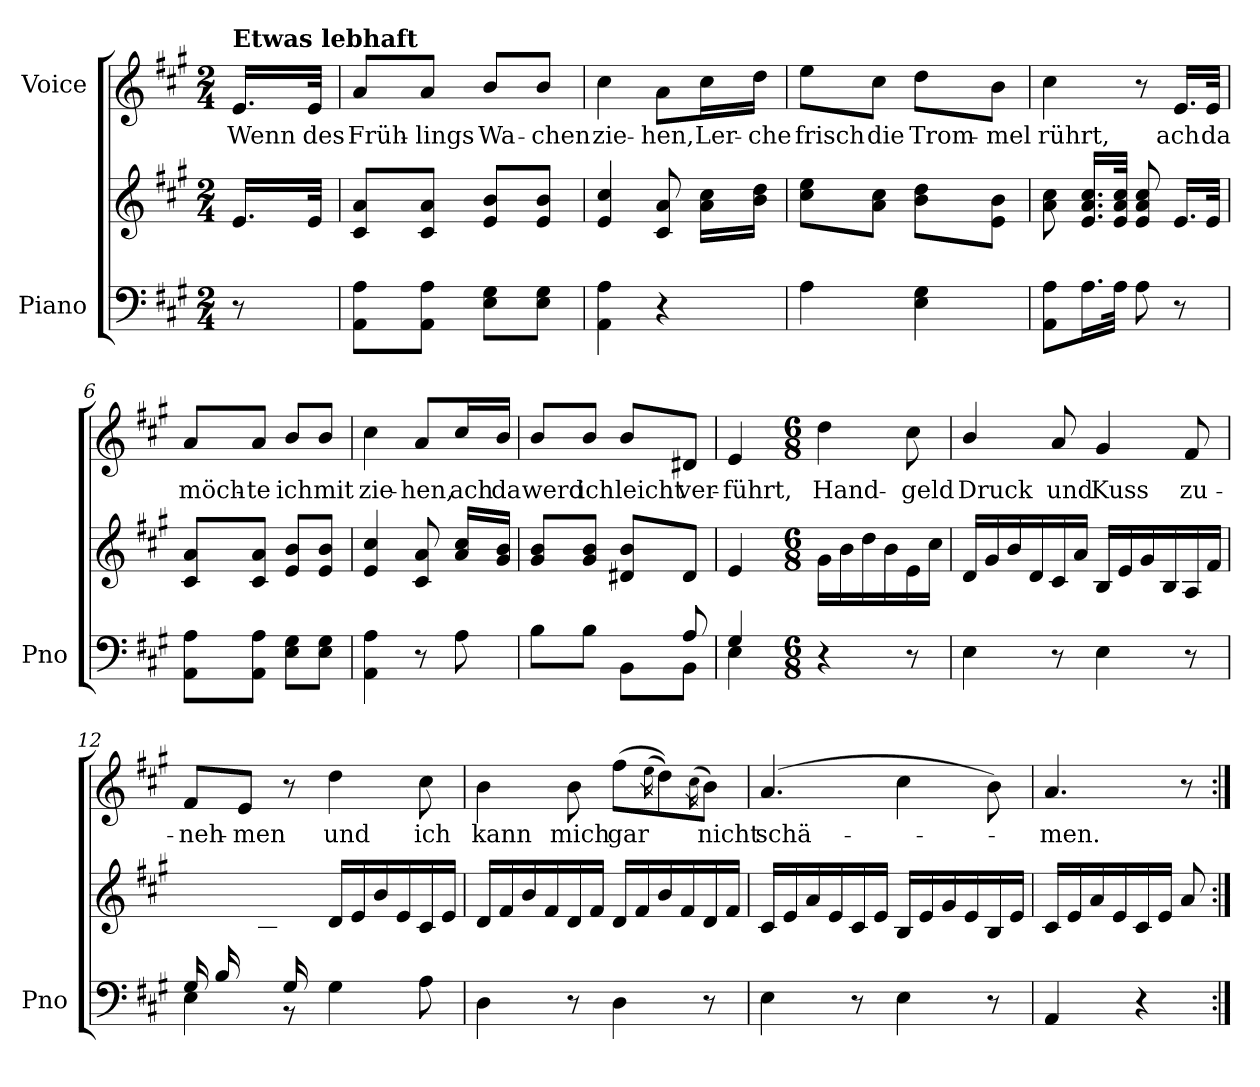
**kern	**kern	**kern	**text
*part2	*part2	*part1	*part1
*staff3	*staff2	*staff1	*staff1
*I"Piano	*	*I"Voice	*
*I'Pno	*	*	*
*clefF4	*clefG2	*clefG2	*
*k[f#c#g#]	*k[f#c#g#]	*k[f#c#g#]	*
*M2/4	*M2/4	*M2/4	*
=1	=1	=1	=1
!	!	!LO:TX:a:B:t=Etwas lebhaft	!
8r	16.e/LL	16.e/LL	Wenn
.	32e/JJk	32e/JJk	des
=2	=2	=2	=2
8AA\ 8A\L	8c#/ 8a/L	8a/L	Früh-
8AA\ 8A\J	8c#/ 8a/J	8a/J	-lings
8E\ 8G#\L	8e/ 8b/L	8b/L	Wa-
8E\ 8G#\J	8e/ 8b/J	8b/J	-chen
=3	=3	=3	=3
4AA\ 4A\	4e/ 4cc#/	4cc#\	zie-
4r	8c#/ 8a/	8a\L	-hen,
.	16a\ 16cc#\LL	16cc#\L	Ler-
.	16b\ 16dd\JJ	16dd\JJ	-che
=4	=4	=4	=4
4A\	8cc#\ 8ee\L	8ee\L	frisch
.	8a\ 8cc#\J	8cc#\J	die
4E\ 4G#\	8b\ 8dd\L	8dd\L	Trom-
.	8e\ 8b\J	8b\J	-mel
=5	=5	=5	=5
8AA\ 8A\L	8a\ 8cc#\	4cc#\	rührt,
16.A\L	16.e/ 16.a/ 16.cc#/LL	.	.
32A\JJk	32e/ 32a/ 32cc#/JJk	.	.
8A\	8e/ 8a/ 8cc#/	8r	.
8r	16.e/LL	16.e/LL	ach
.	32e/JJk	32e/JJk	da
=6	=6	=6	=6
8AA\ 8A\L	8c#/ 8a/L	8a/L	möch-
8AA\ 8A\J	8c#/ 8a/J	8a/J	-te
8E\ 8G#\L	8e/ 8b/L	8b/L	ich
8E\ 8G#\J	8e/ 8b/J	8b/J	mit
=7	=7	=7	=7
4AA\ 4A\	4e/ 4cc#/	4cc#\	zie-
8r	8c#/ 8a/	8a/L	-hen,
8A\	16a/ 16cc#/LL	16cc#/L	ach
.	16g#/ 16b/JJ	16b/JJ	da
=8	=8	=8	=8
*^	*	*	*
8B\L	4ryy	8g#/ 8b/L	8b/L	werd
8B\J	.	8g#/ 8b/J	8b/J	ich
8BB\L	8ryy	8d#X/ 8b/L	8b/L	leicht
8BB\J	8A/	8d#/J	8d#X/J	ver-
=9	=9	=9	=9	=9
4E\	4G#/	4e/	4e/	-führt,
*v	*v	*	*	*
=10-	=10-	=10-	=10-
*M6/8	*M6/8	*M6/8	*
4r	16g#\LL	4dd\	Hand-
.	16b\	.	.
.	16dd\	.	.
.	16b\	.	.
8r	16e\	8cc#\	-geld
.	16cc#\JJ	.	.
=11	=11	=11	=11
4E\	16d/LL	4b/	Druck
.	16g#/	.	.
.	16b/	.	.
.	16d/	.	.
8r	16c#/	8a/	und
.	16a/JJ	.	.
4E\	16B/LL	4g#/	Kuss
.	16e/	.	.
.	16g#/	.	.
.	16B/	.	.
8r	16A/	8f#/	zu-
.	16f#/JJ	.	.
=12	=12	=12	=12
*^	*	*	*
16G#/LL	4E\	8ryy	8f#/L	-neh-
16B/	.	.	.	.
8ryy	.	16e/	8e/J	-men
.	.	16B/JJ	.	.
16G#/LL	8r	16ryy	8r	.
4..ryy	.	16e\JJ	.	.
.	4G#\	16d/LL	4dd\	und
.	.	16e/	.	.
.	.	16b/	.	.
.	.	16e/	.	.
.	8A\	16c#/	8cc#\	ich
.	.	16e/JJ	.	.
*v	*v	*	*	*
=13	=13	=13	=13
4D\	16d/LL	4b\	kann
.	16f#/	.	.
.	16b/	.	.
.	16f#/	.	.
8r	16d/	8b\	mich
.	16f#/JJ	.	.
4D\	16d/LL	(8ff#\L	gar
.	16f#/	.	.
.	.	(16qee\	.
.	16b/	8dd\))	.
.	16f#/	.	.
.	.	(16qcc#\	.
8r	16d/	8b\J)	nicht
.	16f#/JJ	.	.
=14	=14	=14	=14
4E\	16c#/LL	(4.a/	schä-
.	16e/	.	.
.	16a/	.	.
.	16e/	.	.
8r	16c#/	.	.
.	16e/JJ	.	.
4E\	16B/LL	4cc#\	.
.	16e/	.	.
.	16g#/	.	.
.	16e/	.	.
8r	16B/	8b\)	.
.	16e/JJ	.	.
=15	=15	=15	=15
4AA/	16c#/LL	4.a/	-men.
.	16e/	.	.
.	16a/	.	.
.	16e/	.	.
4r	16c#/	.	.
.	16e/JJ	.	.
.	8a/	8r	.
=:|!	=:|!	=:|!	=:|!
*-	*-	*-	*-
